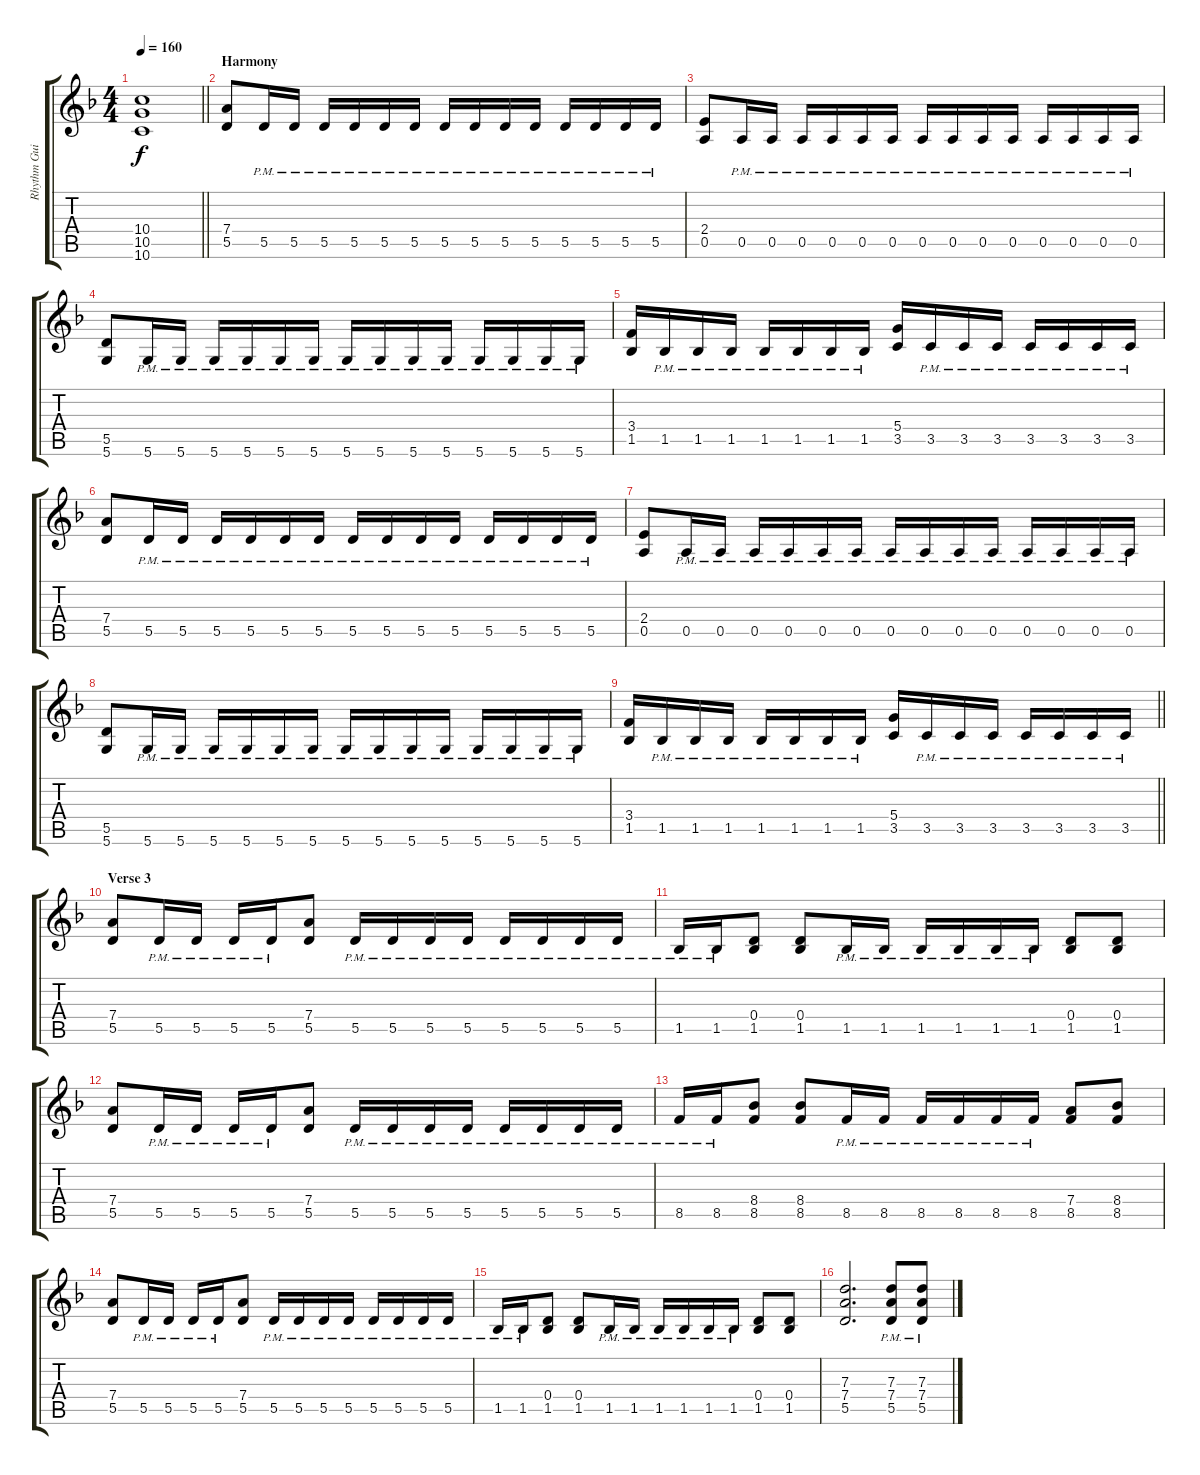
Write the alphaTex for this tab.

\track ("Rhythm Guitar (Gus + Bob)" "Rhythm Gui") {instrument distortionguitar}
\staff {score tabs}
\tuning (E4 B3 G3 D3 A2 D2) {hide}
\ts (4 4)
\tempo 160
\clef g2
\barLineRight lightlight
\ks dminor
(10.4 10.5 10.6).1{dy f} |
\section ("" "Harmony")
(7.4 5.5).8 5.5{pm}.16 5.5{pm}.16 5.5{pm}.16 5.5{pm}.16 5.5{pm}.16 5.5{pm}.16 5.5{pm}.16 5.5{pm}.16 5.5{pm}.16 5.5{pm}.16 5.5{pm}.16 5.5{pm}.16 5.5{pm}.16 5.5{pm}.16 |
(2.4 0.5).8 0.5{pm}.16 0.5{pm}.16 0.5{pm}.16 0.5{pm}.16 0.5{pm}.16 0.5{pm}.16 0.5{pm}.16 0.5{pm}.16 0.5{pm}.16 0.5{pm}.16 0.5{pm}.16 0.5{pm}.16 0.5{pm}.16 0.5{pm}.16 |
(5.5 5.6).8 5.6{pm}.16 5.6{pm}.16 5.6{pm}.16 5.6{pm}.16 5.6{pm}.16 5.6{pm}.16 5.6{pm}.16 5.6{pm}.16 5.6{pm}.16 5.6{pm}.16 5.6{pm}.16 5.6{pm}.16 5.6{pm}.16 5.6{pm}.16 |
(3.4 1.5).16 1.5{pm}.16 1.5{pm}.16 1.5{pm}.16 1.5{pm}.16 1.5{pm}.16 1.5{pm}.16 1.5{pm}.16 (5.4 3.5).16 3.5{pm}.16 3.5{pm}.16 3.5{pm}.16 3.5{pm}.16 3.5{pm}.16 3.5{pm}.16 3.5{pm}.16 |
(7.4 5.5).8 5.5{pm}.16 5.5{pm}.16 5.5{pm}.16 5.5{pm}.16 5.5{pm}.16 5.5{pm}.16 5.5{pm}.16 5.5{pm}.16 5.5{pm}.16 5.5{pm}.16 5.5{pm}.16 5.5{pm}.16 5.5{pm}.16 5.5{pm}.16 |
(2.4 0.5).8 0.5{pm}.16 0.5{pm}.16 0.5{pm}.16 0.5{pm}.16 0.5{pm}.16 0.5{pm}.16 0.5{pm}.16 0.5{pm}.16 0.5{pm}.16 0.5{pm}.16 0.5{pm}.16 0.5{pm}.16 0.5{pm}.16 0.5{pm}.16 |
(5.5 5.6).8 5.6{pm}.16 5.6{pm}.16 5.6{pm}.16 5.6{pm}.16 5.6{pm}.16 5.6{pm}.16 5.6{pm}.16 5.6{pm}.16 5.6{pm}.16 5.6{pm}.16 5.6{pm}.16 5.6{pm}.16 5.6{pm}.16 5.6{pm}.16 |
\barLineRight lightlight
(3.4 1.5).16 1.5{pm}.16 1.5{pm}.16 1.5{pm}.16 1.5{pm}.16 1.5{pm}.16 1.5{pm}.16 1.5{pm}.16 (5.4 3.5).16 3.5{pm}.16 3.5{pm}.16 3.5{pm}.16 3.5{pm}.16 3.5{pm}.16 3.5{pm}.16 3.5{pm}.16 |
\section ("" "Verse 3")
(7.4 5.5).8 5.5{pm}.16 5.5{pm}.16 5.5{pm}.16 5.5{pm}.16 (7.4 5.5).8 5.5{pm}.16 5.5{pm}.16 5.5{pm}.16 5.5{pm}.16 5.5{pm}.16 5.5{pm}.16 5.5{pm}.16 5.5{pm}.16 |
1.5{pm}.16 1.5{pm}.16 (0.4 1.5).8 (0.4 1.5).8 1.5{pm}.16 1.5{pm}.16 1.5{pm}.16 1.5{pm}.16 1.5{pm}.16 1.5{pm}.16 (0.4 1.5).8 (0.4 1.5).8 |
(7.4 5.5).8 5.5{pm}.16 5.5{pm}.16 5.5{pm}.16 5.5{pm}.16 (7.4 5.5).8 5.5{pm}.16 5.5{pm}.16 5.5{pm}.16 5.5{pm}.16 5.5{pm}.16 5.5{pm}.16 5.5{pm}.16 5.5{pm}.16 |
8.5{pm}.16 8.5{pm}.16 (8.4 8.5).8 (8.4 8.5).8 8.5{pm}.16 8.5{pm}.16 8.5{pm}.16 8.5{pm}.16 8.5{pm}.16 8.5{pm}.16 (7.4 8.5).8 (8.4 8.5).8 |
(7.4 5.5).8 5.5{pm}.16 5.5{pm}.16 5.5{pm}.16 5.5{pm}.16 (7.4 5.5).8 5.5{pm}.16 5.5{pm}.16 5.5{pm}.16 5.5{pm}.16 5.5{pm}.16 5.5{pm}.16 5.5{pm}.16 5.5{pm}.16 |
1.5{pm}.16 1.5{pm}.16 (0.4 1.5).8 (0.4 1.5).8 1.5{pm}.16 1.5{pm}.16 1.5{pm}.16 1.5{pm}.16 1.5{pm}.16 1.5{pm}.16 (0.4 1.5).8 (0.4 1.5).8 |
(7.3 7.4 5.5).2{d} (7.3{pm} 7.4{pm} 5.5{pm}).8 (7.3{pm} 7.4{pm} 5.5{pm}).8
